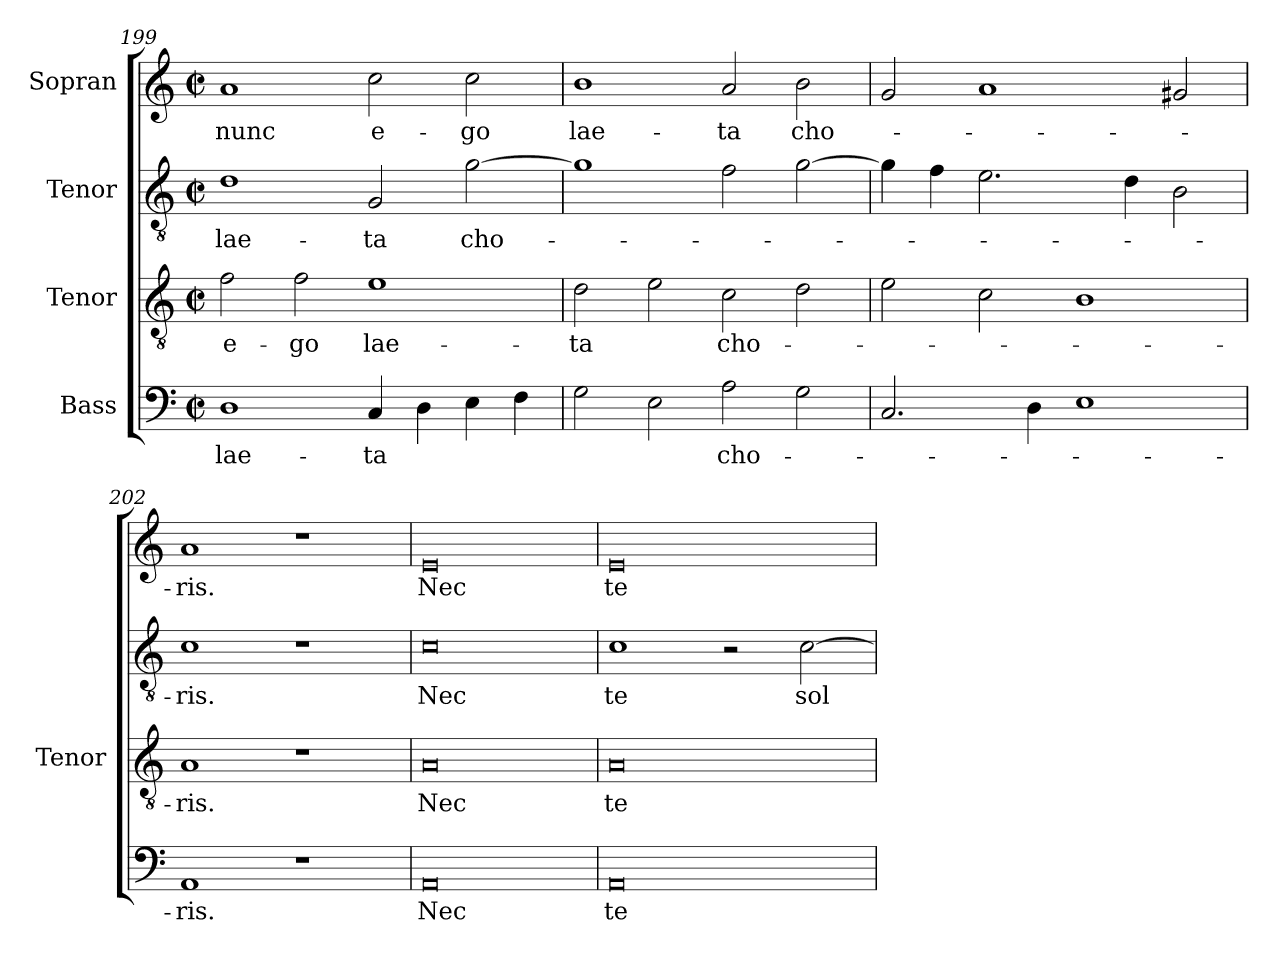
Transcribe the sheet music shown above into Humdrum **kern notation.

**kern	**text	**kern	**text	**kern	**text	**kern	**text
*part4	*part4	*part3	*part3	*part2	*part2	*part1	*part1
*staff4	*staff4	*staff3	*staff3	*staff2	*staff2	*staff1	*staff1
*I"Bass	*	*I"Tenor	*	*I"Tenor	*	*I"Sopran	*
*	*	*I'Tenor	*	*	*	*	*
!!LO:LB:g=z
*clefF4	*	*clefGv2	*	*clefGv2	*	*clefG2	*
*	*	*ITrd7c12	*	*ITrd7c12	*	*	*
*k[]	*	*k[]	*	*k[]	*	*k[]	*
*M2/2	*	*M2/2	*	*M2/2	*	*M2/2	*
*met(c|)	*	*met(c|)	*	*met(c|)	*	*met(c|)	*
=199	=199	=199	=199	=199	=199	=199	=199
!	!LO:LY:b:color=#000000	!	!	!	!	!	!
!	!	!	!LO:LY:b:color=#000000	!	!	!	!
!	!	!	!	!	!LO:LY:b:color=#000000	!	!
!	!	!	!	!	!	!	!LO:LY:b:color=#000000
1Di	lae-	2Fi\	e-	1Di	lae-	1ai	nunc
!	!	!	!LO:LY:b:color=#000000	!	!	!	!
.	.	2Fi\	-go	.	.	.	.
!	!LO:LY:b:color=#000000	!	!	!	!	!	!
!	!	!	!LO:LY:b:color=#000000	!	!	!	!
!	!	!	!	!	!LO:LY:b:color=#000000	!	!
!	!	!	!	!	!	!	!LO:LY:b:color=#000000
4Ci/	-ta	1Ei	lae-	2GGi/	-ta	2cci\	e-
4Di\	.	.	.	.	.	.	.
!	!	!	!	!	!LO:LY:b:color=#000000	!	!
!	!	!	!	!	!	!	!LO:LY:b:color=#000000
4Ei\	.	.	.	[>2Gi\	cho-	2cci\	-go
4Fi\	.	.	.	.	.	.	.
=200	=200	=200	=200	=200	=200	=200	=200
!	!	!	!LO:LY:b:color=#000000	!	!	!	!
!	!	!	!	!	!	!	!LO:LY:b:color=#000000
2Gi\	.	2Di\	-ta	1Gi]	.	1bi	lae-
2Ei\	.	2Ei\	.	.	.	.	.
!	!LO:LY:b:color=#000000	!	!	!	!	!	!
!	!	!	!LO:LY:b:color=#000000	!	!	!	!
!	!	!	!	!	!	!	!LO:LY:b:color=#000000
2Ai\	cho-	2Ci\	cho-	2Fi\	.	2ai/	-ta
!	!	!	!	!	!	!	!LO:LY:b:color=#000000
2Gi\	.	2Di\	.	[>2Gi\	.	2bi\	cho-
=201	=201	=201	=201	=201	=201	=201	=201
2.Ci/	.	2Ei\	.	4Gi\]	.	2gi/	.
.	.	.	.	4Fi\	.	.	.
.	.	2Ci\	.	2.Ei\	.	1ai	.
4Di\	.	.	.	.	.	.	.
1Ei	.	1BBi	.	.	.	.	.
.	.	.	.	4Di\	.	.	.
.	.	.	.	2BBi\	.	2g#Xi/	.
=202	=202	=202	=202	=202	=202	=202	=202
!	!LO:LY:b:color=#000000	!	!	!	!	!	!
!	!	!	!LO:LY:b:color=#000000	!	!	!	!
!	!	!	!	!	!LO:LY:b:color=#000000	!	!
!	!	!	!	!	!	!	!LO:LY:b:color=#000000
1AAi	-ris.	1AAi	-ris.	1Ci	-ris.	1ai	-ris.
1r	.	1r	.	1r	.	1r	.
=203	=203	=203	=203	=203	=203	=203	=203
!	!LO:LY:b:color=#000000	!	!	!	!	!	!
!	!	!	!LO:LY:b:color=#000000	!	!	!	!
!	!	!	!	!	!LO:LY:b:color=#000000	!	!
!	!	!	!	!	!	!	!LO:LY:b:color=#000000
0AAi	Nec	0AAi	Nec	0Ci	Nec	0ei	Nec
=204	=204	=204	=204	=204	=204	=204	=204
!	!LO:LY:b:color=#000000	!	!	!	!	!	!
!	!	!	!LO:LY:b:color=#000000	!	!	!	!
!	!	!	!	!	!LO:LY:b:color=#000000	!	!
!	!	!	!	!	!	!	!LO:LY:b:color=#000000
0AAi	te	0AAi	te	1Ci	te	0ei	te
.	.	.	.	2r	.	.	.
!	!	!	!	!	!LO:LY:b:color=#000000	!	!
.	.	.	.	[>2Ci\	sol-	.	.
=	=	=	=	=	=	=	=
*-	*-	*-	*-	*-	*-	*-	*-
